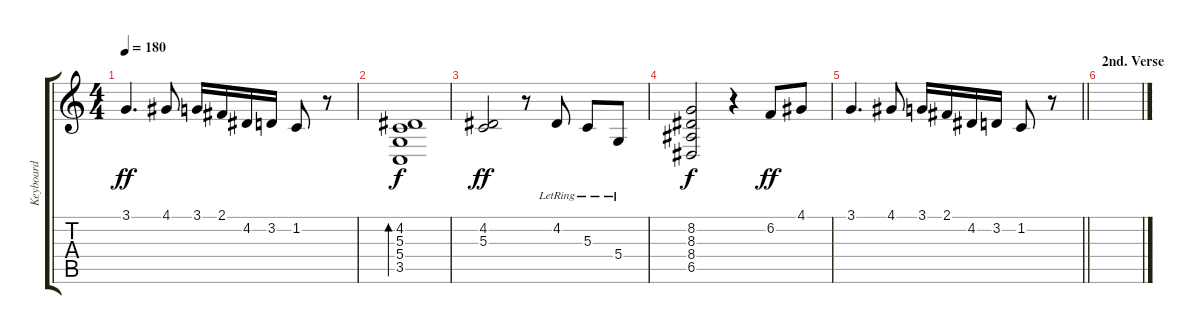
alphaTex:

\track ("Keyboard" "Keyboard") {instrument harpsichord}
\staff {score tabs}
\tuning (E4 B3 G3 D3 A2 E2) {hide}
\ts (4 4)
\tempo 180
\clef g2
\ks c
3.1.4{d dy ff} 4.1.8 3.1.16 2.1.16 4.2.16 3.2.16 1.2.8 r.8 |
(4.2 5.3 5.4 3.5).1{bd 240 dy f} |
(4.2 5.3).2{dy ff} r.8 4.2{lr}.8 5.3{lr}.8 5.4{lr}.8 |
(8.2 8.3 8.4 6.5).2{dy f} r.4 6.2.8{dy ff} 4.1.8 |
\barLineRight lightlight
3.1.4{d} 4.1.8 3.1.16 2.1.16 4.2.16 3.2.16 1.2.8 r.8 |
\section ("" "2nd. Verse")
